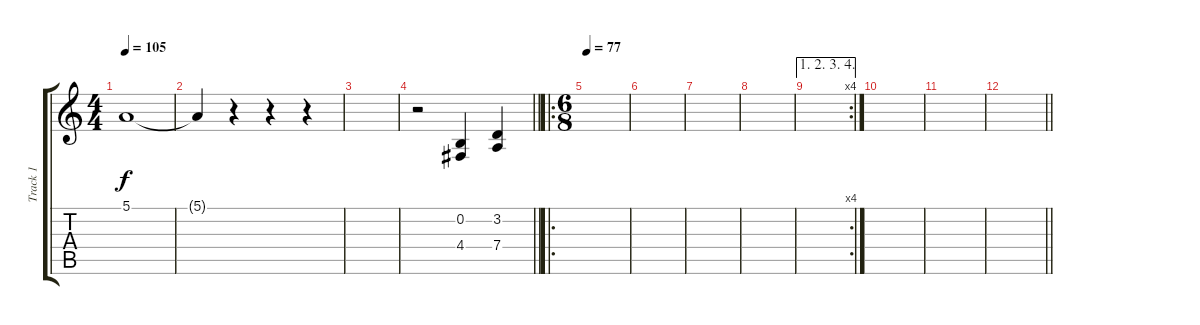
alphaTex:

\track ("Track 1" "Track 1") {instrument tenorsax}
\staff {score tabs}
\tuning (E4 B3 G3 D3 A2 E2) {hide}
\ts (4 4)
\tempo 105
\clef g2
\ks c
5.1{t}.1{dy f} |
5.1{t}.4 r.4 r.4 r.4 |
|
\barLineRight lightlight
r.2 (0.2 4.4).4 (3.2 7.4).4 |
\ro
\ts (6 8)
\tempo 77
|
|
|
|
\ae (1 2 3 4)
\rc 4
|
|
|
\barLineRight lightlight
